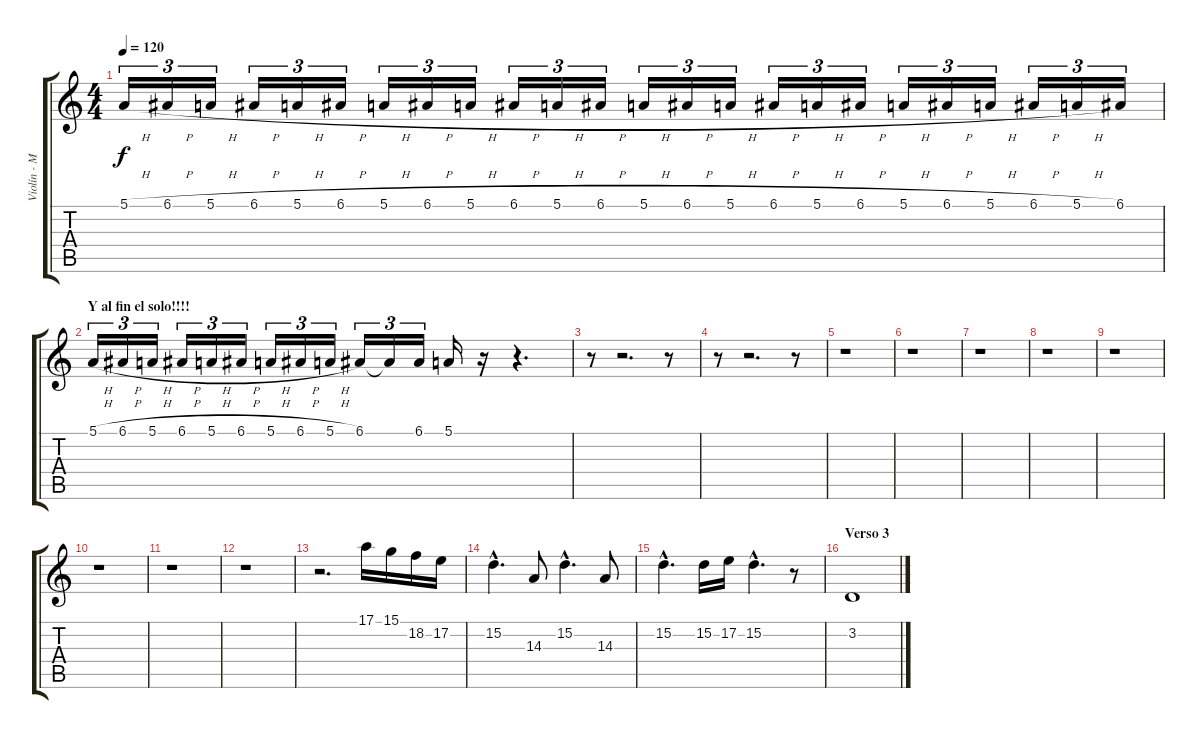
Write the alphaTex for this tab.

\track ("Violín - Mohammed" "Violín - M") {instrument violin}
\staff {score tabs}
\tuning (E4 B3 G3 D3 A2 E2) {hide}
\ts (4 4)
\tempo 120
\clef g2
\ks c
5.1{h}.16{tu (3 2) dy f} 6.1{h}.16{tu (3 2)} 5.1{h}.16{tu (3 2)} 6.1{h}.16{tu (3 2)} 5.1{h}.16{tu (3 2)} 6.1{h}.16{tu (3 2)} 5.1{h}.16{tu (3 2)} 6.1{h}.16{tu (3 2)} 5.1{h}.16{tu (3 2)} 6.1{h}.16{tu (3 2)} 5.1{h}.16{tu (3 2)} 6.1{h}.16{tu (3 2)} 5.1{h}.16{tu (3 2)} 6.1{h}.16{tu (3 2)} 5.1{h}.16{tu (3 2)} 6.1{h}.16{tu (3 2)} 5.1{h}.16{tu (3 2)} 6.1{h}.16{tu (3 2)} 5.1{h}.16{tu (3 2)} 6.1{h}.16{tu (3 2)} 5.1{h}.16{tu (3 2)} 6.1{h}.16{tu (3 2)} 5.1{h}.16{tu (3 2)} 6.1.16{tu (3 2)} |
\section ("" "Y al fin el solo!!!!")
5.1{h}.16{tu (3 2)} 6.1{h}.16{tu (3 2)} 5.1{h}.16{tu (3 2)} 6.1{h}.16{tu (3 2)} 5.1{h}.16{tu (3 2)} 6.1{h}.16{tu (3 2)} 5.1{h}.16{tu (3 2)} 6.1{h}.16{tu (3 2)} 5.1{h}.16{tu (3 2)} 6.1.16{tu (3 2)} 6.1{t}.16{tu (3 2)} 6.1.16{tu (3 2)} 5.1.16 r.16 r.4{d} |
r.8 r.2{d} r.8 |
r.8 r.2{d} r.8 |
r.1 |
r.1 |
r.1 |
r.1 |
r.1 |
r.1 |
r.1 |
r.1 |
r.2{d} 17.1.16 15.1.16 18.2.16 17.2.16 |
15.2{hac}.4{d} 14.3.8 15.2{hac}.4{d} 14.3.8 |
15.2{hac}.4{d} 15.2.16 17.2.16 15.2{hac}.4{d} r.8 |
\section ("" "Verso 3")
3.2.1
